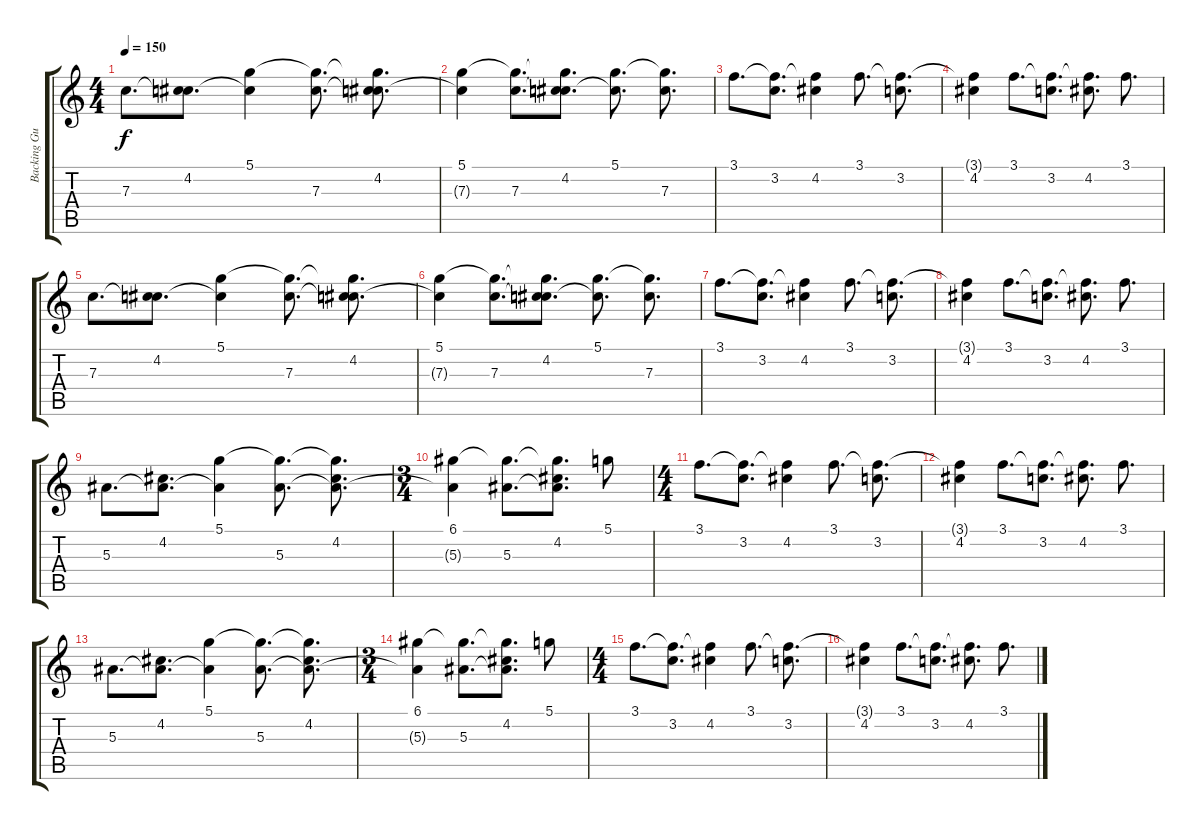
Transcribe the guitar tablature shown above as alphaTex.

\track ("Backing Guitar" "Backing Gu") {instrument overdrivenguitar}
\staff {score tabs}
\tuning (D4 A3 F3 C3 G2 C2) {hide}
\ts (4 4)
\tempo 150
\clef g2
\ks c
7.3.8{d dy f} (4.2 7.3{t}).8{d} (5.1 7.3{t}).4 (5.1{t} 7.3).8{d} (5.1{t} 4.2 7.3{t}).8{d} |
(5.1 7.3{t}).4 (5.1{t} 7.3).8{d} (5.1{t} 4.2 7.3{t}).8{d} (5.1 7.3{t}).8{d} (5.1{t} 7.3).8{d} |
3.1.8{d} (3.1{t} 3.2).8{d} (3.1{t} 4.2).4 3.1.8{d} (3.1{t} 3.2).8{d} |
(3.1{t} 4.2).4 3.1.8{d} (3.1{t} 3.2).8{d} (3.1{t} 4.2).8{d} 3.1.8{d} |
7.3.8{d} (4.2 7.3{t}).8{d} (5.1 7.3{t}).4 (5.1{t} 7.3).8{d} (5.1{t} 4.2 7.3{t}).8{d} |
(5.1 7.3{t}).4 (5.1{t} 7.3).8{d} (5.1{t} 4.2 7.3{t}).8{d} (5.1 7.3{t}).8{d} (5.1{t} 7.3).8{d} |
3.1.8{d} (3.1{t} 3.2).8{d} (3.1{t} 4.2).4 3.1.8{d} (3.1{t} 3.2).8{d} |
(3.1{t} 4.2).4 3.1.8{d} (3.1{t} 3.2).8{d} (3.1{t} 4.2).8{d} 3.1.8{d} |
5.3.8{d} (4.2 5.3{t}).8{d} (5.1 5.3{t}).4 (5.1{t} 5.3).8{d} (5.1{t} 4.2 5.3{t}).8{d} |
\ts (3 4)
(6.1 5.3{t}).4 (6.1{t} 5.3).8{d} (6.1{t} 4.2 5.3{t}).8{d} 5.1.8 |
\ts (4 4)
3.1.8{d} (3.1{t} 3.2).8{d} (3.1{t} 4.2).4 3.1.8{d} (3.1{t} 3.2).8{d} |
(3.1{t} 4.2).4 3.1.8{d} (3.1{t} 3.2).8{d} (3.1{t} 4.2).8{d} 3.1.8{d} |
5.3.8{d} (4.2 5.3{t}).8{d} (5.1 5.3{t}).4 (5.1{t} 5.3).8{d} (5.1{t} 4.2 5.3{t}).8{d} |
\ts (3 4)
(6.1 5.3{t}).4 (6.1{t} 5.3).8{d} (6.1{t} 4.2 5.3{t}).8{d} 5.1.8 |
\ts (4 4)
3.1.8{d} (3.1{t} 3.2).8{d} (3.1{t} 4.2).4 3.1.8{d} (3.1{t} 3.2).8{d} |
(3.1{t} 4.2).4 3.1.8{d} (3.1{t} 3.2).8{d} (3.1{t} 4.2).8{d} 3.1.8{d}
